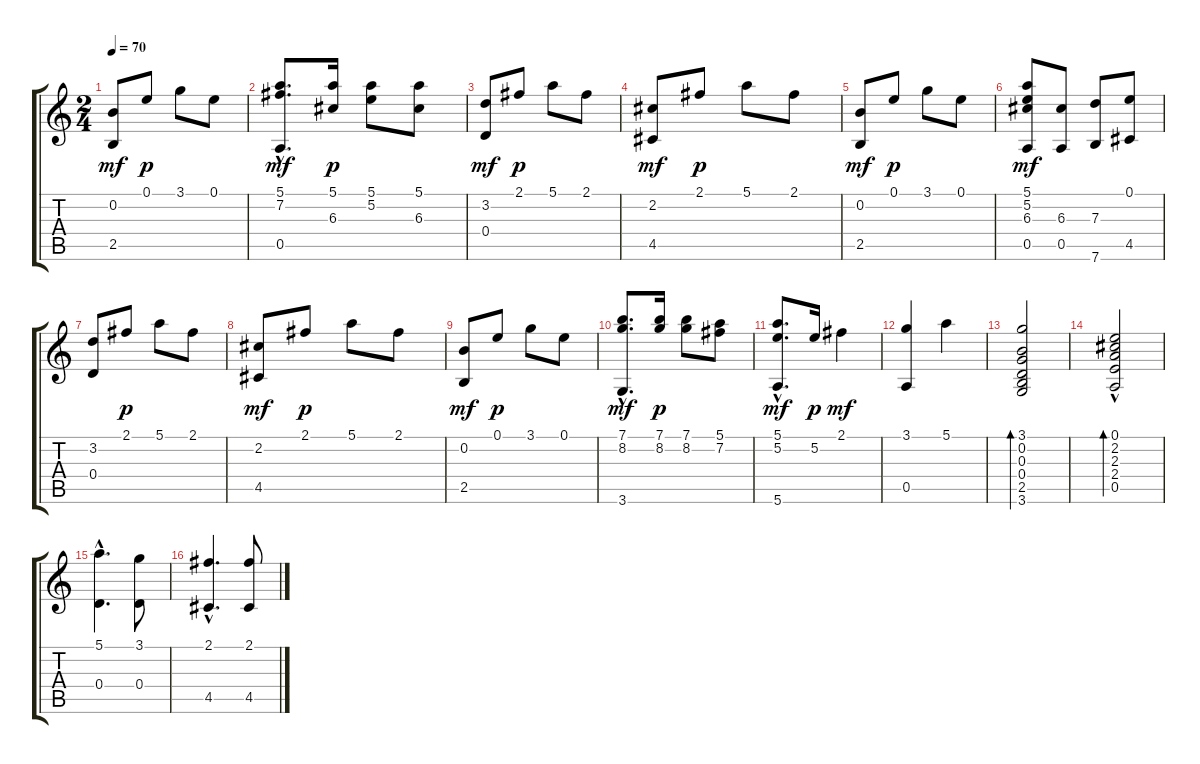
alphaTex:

\track "" {instrument acousticguitarnylon}
\staff {score tabs}
\tuning (E4 B3 G3 D3 A2 E2) {hide}
\ts (2 4)
\tempo 70
\clef g2
\ks c
(0.2 2.5).8{dy mf} 0.1.8{dy p} 3.1.8 0.1.8 |
(5.1{hac} 7.2{hac} 0.5).8{d dy mf} (5.1 6.3).16{dy p} (5.1 5.2).8 (5.1 6.3).8 |
(3.2 0.4).8{dy mf} 2.1.8{dy p} 5.1.8 2.1.8 |
(2.2 4.5).8{dy mf} 2.1.8{dy p} 5.1.8 2.1.8 |
(0.2 2.5).8{dy mf} 0.1.8{dy p} 3.1.8 0.1.8 |
(5.1 5.2 6.3 0.5).8{dy mf} (6.3 0.5).8 (7.3 7.6).8 (0.1 4.5).8 |
(3.2 0.4).8 2.1.8{dy p} 5.1.8 2.1.8 |
(2.2 4.5).8{dy mf} 2.1.8{dy p} 5.1.8 2.1.8 |
(0.2 2.5).8{dy mf} 0.1.8{dy p} 3.1.8 0.1.8 |
(7.1{hac} 8.2{hac} 3.6).8{d dy mf} (7.1 8.2).16{dy p} (7.1 8.2).8 (5.1 7.2).8 |
(5.1{hac} 5.2{hac} 5.6).8{d dy mf} 5.2.16{dy p} 2.1.4{dy mf} |
(3.1 0.5).4 5.1.4 |
(3.1 0.2 0.3 0.4 2.5 3.6).2{bd 120} |
(0.1 2.2{hac} 2.3{hac} 2.4 0.5).2{bd 120} |
(5.1{hac} 0.4{hac}).4{d} (3.1 0.4).8 |
(2.1{hac} 4.5{hac}).4{d} (2.1 4.5).8
